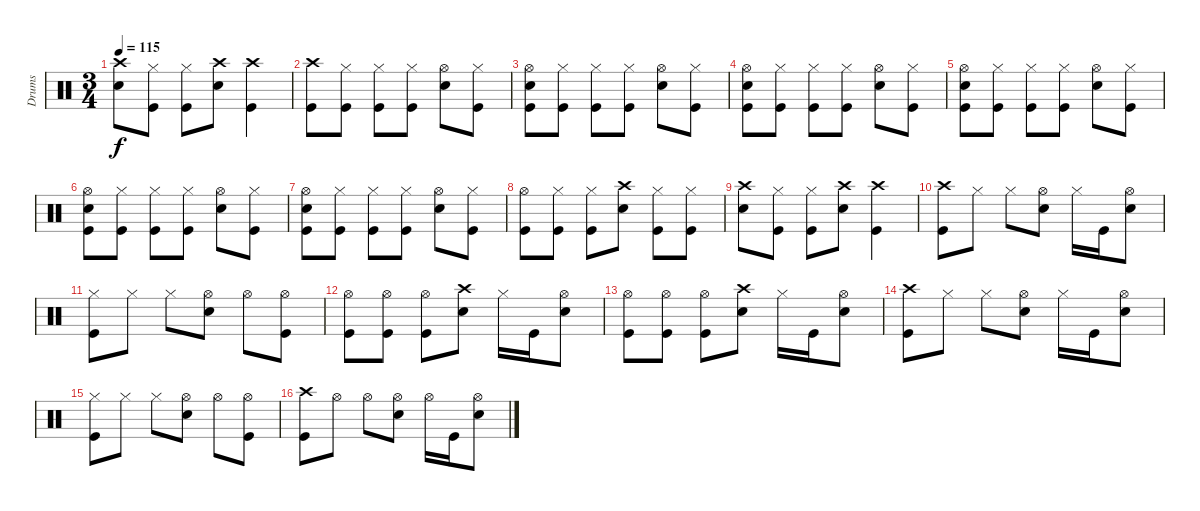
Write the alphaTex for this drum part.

\track ("Drums" "Drums") {instrument percussion}
\staff {score}
\articulation defaults
\ts (3 4)
\tempo 115
\clef neutral
\ks c
("Crash high (hit)" "Snare (hit) 2").8{dy f} ("Hi-Hat (closed)" "Kick (hit)").8 ("Hi-Hat (closed)" "Kick (hit)").8 ("Crash high (hit)" "Snare (hit) 2").8 ("Crash high (hit)" "Kick (hit)").4 |
("Kick (hit)" "Crash high (hit)").8 ("Kick (hit)" "Hi-Hat (closed)").8 ("Kick (hit)" "Hi-Hat (closed)").8 ("Kick (hit)" "Hi-Hat (closed)").8 ("Snare (hit) 2" "Hi-Hat (open)").8 ("Kick (hit)" "Hi-Hat (closed)").8 |
("Kick (hit)" "Hi-Hat (open)" "Snare (hit) 2").8 ("Kick (hit)" "Hi-Hat (closed)").8 ("Kick (hit)" "Hi-Hat (closed)").8 ("Kick (hit)" "Hi-Hat (closed)").8 ("Snare (hit) 2" "Hi-Hat (open)").8 ("Kick (hit)" "Hi-Hat (closed)").8 |
("Kick (hit)" "Hi-Hat (open)" "Snare (hit) 2").8 ("Kick (hit)" "Hi-Hat (closed)").8 ("Kick (hit)" "Hi-Hat (closed)").8 ("Kick (hit)" "Hi-Hat (closed)").8 ("Snare (hit) 2" "Hi-Hat (open)").8 ("Kick (hit)" "Hi-Hat (closed)").8 |
("Kick (hit)" "Hi-Hat (open)" "Snare (hit) 2").8 ("Kick (hit)" "Hi-Hat (closed)").8 ("Kick (hit)" "Hi-Hat (closed)").8 ("Kick (hit)" "Hi-Hat (closed)").8 ("Snare (hit) 2" "Hi-Hat (open)").8 ("Kick (hit)" "Hi-Hat (closed)").8 |
("Kick (hit)" "Hi-Hat (open)" "Snare (hit) 2").8 ("Kick (hit)" "Hi-Hat (closed)").8 ("Kick (hit)" "Hi-Hat (closed)").8 ("Kick (hit)" "Hi-Hat (closed)").8 ("Snare (hit) 2" "Hi-Hat (open)").8 ("Kick (hit)" "Hi-Hat (closed)").8 |
("Kick (hit)" "Hi-Hat (open)" "Snare (hit) 2").8 ("Kick (hit)" "Hi-Hat (closed)").8 ("Kick (hit)" "Hi-Hat (closed)").8 ("Kick (hit)" "Hi-Hat (closed)").8 ("Snare (hit) 2" "Hi-Hat (open)").8 ("Kick (hit)" "Hi-Hat (closed)").8 |
("Kick (hit)" "Hi-Hat (open)").8 ("Hi-Hat (closed)" "Kick (hit)").8 ("Hi-Hat (closed)" "Kick (hit)").8 ("Crash high (hit)" "Snare (hit) 2").8 ("Hi-Hat (closed)" "Kick (hit)").8 ("Hi-Hat (closed)" "Kick (hit)").8 |
("Crash high (hit)" "Snare (hit) 2").8 ("Hi-Hat (closed)" "Kick (hit)").8 ("Hi-Hat (closed)" "Kick (hit)").8 ("Crash high (hit)" "Snare (hit) 2").8 ("Crash high (hit)" "Kick (hit)").4 |
("Kick (hit)" "Crash high (hit)").8 "Hi-Hat (closed)".8 "Hi-Hat (closed)".8 ("Hi-Hat (open)" "Snare (hit) 2").8 "Hi-Hat (closed)".16 "Kick (hit)".16 ("Snare (hit) 2" "Hi-Hat (open)").8 |
("Kick (hit)" "Hi-Hat (closed)").8 "Hi-Hat (closed)".8 "Hi-Hat (closed)".8 ("Snare (hit) 2" "Hi-Hat (open)").8 "Hi-Hat (open)".8 ("Kick (hit)" "Hi-Hat (open)").8 |
("Kick (hit)" "Hi-Hat (open)").8 ("Kick (hit)" "Hi-Hat (open)").8 ("Kick (hit)" "Hi-Hat (open)").8 ("Snare (hit) 2" "Crash high (hit)").8 "Hi-Hat (closed)".16 "Kick (hit)".16 ("Snare (hit) 2" "Hi-Hat (open)").8 |
("Kick (hit)" "Hi-Hat (open)").8 ("Kick (hit)" "Hi-Hat (open)").8 ("Kick (hit)" "Hi-Hat (open)").8 ("Snare (hit) 2" "Crash high (hit)").8 "Hi-Hat (closed)".16 "Kick (hit)".16 ("Snare (hit) 2" "Hi-Hat (open)").8 |
("Kick (hit)" "Crash high (hit)").8 "Hi-Hat (closed)".8 "Hi-Hat (closed)".8 ("Hi-Hat (open)" "Snare (hit) 2").8 "Hi-Hat (closed)".16 "Kick (hit)".16 ("Snare (hit) 2" "Hi-Hat (open)").8 |
("Kick (hit)" "Hi-Hat (closed)").8 "Hi-Hat (closed)".8 "Hi-Hat (closed)".8 ("Snare (hit) 2" "Hi-Hat (open)").8 "Hi-Hat (open)".8 ("Kick (hit)" "Hi-Hat (open)").8 |
("Kick (hit)" "Crash high (hit)").8 "Hi-Hat (open)".8 "Hi-Hat (open)".8 ("Hi-Hat (open)" "Snare (hit) 2").8 "Hi-Hat (open)".16 "Kick (hit)".16 ("Snare (hit) 2" "Hi-Hat (open)").8
